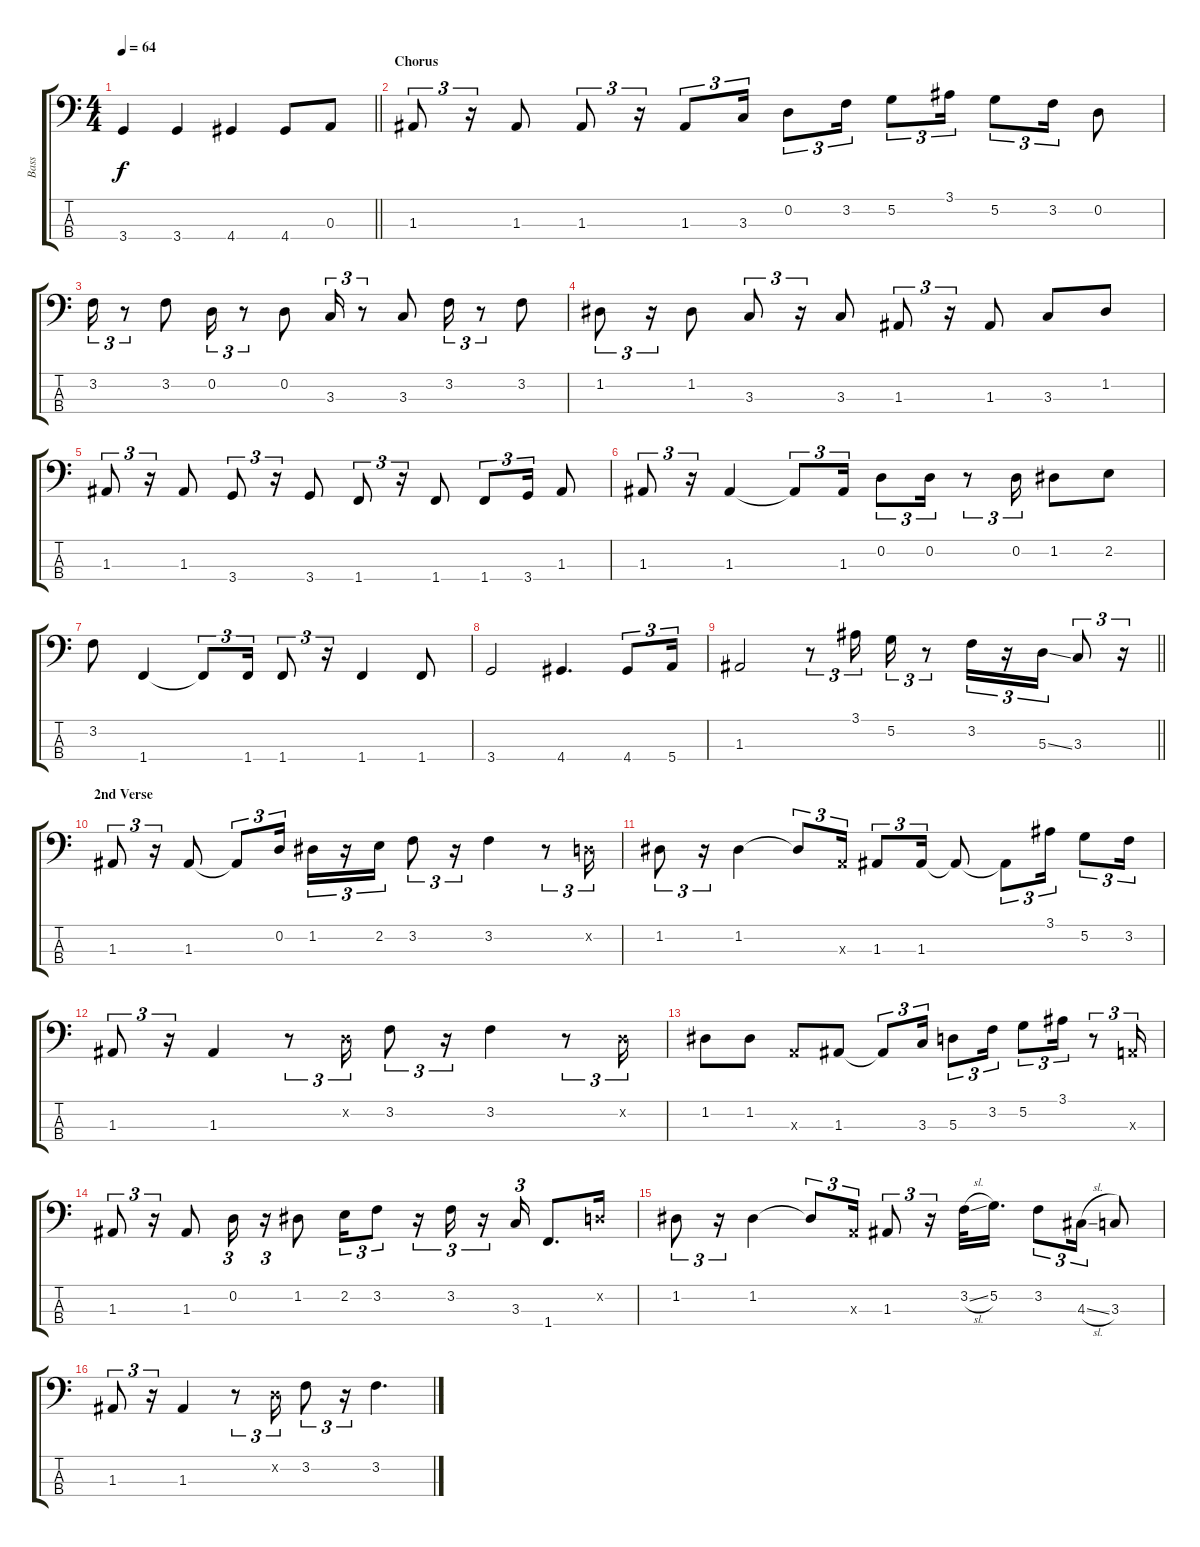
\track ("Bass" "Bass") {instrument electricbassfinger}
\staff {score tabs}
\tuning (G2 D2 A1 E1) {hide}
\ts (4 4)
\tempo 64
\clef f4
\barLineRight lightlight
\ks c
3.4.4{dy f} 3.4.4 4.4.4 4.4.8 0.3.8 |
\section ("" "Chorus")
1.3.8{tu (3 2)} r.16{tu (3 2)} 1.3.8 1.3.8{tu (3 2)} r.16{tu (3 2)} 1.3.8{tu (3 2)} 3.3.16{tu (3 2)} 0.2.8{tu (3 2)} 3.2.16{tu (3 2)} 5.2.8{tu (3 2)} 3.1.16{tu (3 2)} 5.2.8{tu (3 2)} 3.2.16{tu (3 2)} 0.2.8 |
3.2.16{tu (3 2)} r.8{tu (3 2)} 3.2.8 0.2.16{tu (3 2)} r.8{tu (3 2)} 0.2.8 3.3.16{tu (3 2)} r.8{tu (3 2)} 3.3.8 3.2.16{tu (3 2)} r.8{tu (3 2)} 3.2.8 |
1.2.8{tu (3 2)} r.16{tu (3 2)} 1.2.8 3.3.8{tu (3 2)} r.16{tu (3 2)} 3.3.8 1.3.8{tu (3 2)} r.16{tu (3 2)} 1.3.8 3.3.8 1.2.8 |
1.3.8{tu (3 2)} r.16{tu (3 2)} 1.3.8 3.4.8{tu (3 2)} r.16{tu (3 2)} 3.4.8 1.4.8{tu (3 2)} r.16{tu (3 2)} 1.4.8 1.4.8{tu (3 2)} 3.4.16{tu (3 2)} 1.3.8 |
1.3.8{tu (3 2)} r.16{tu (3 2)} 1.3.4 1.3{t}.8{tu (3 2)} 1.3.16{tu (3 2)} 0.2.8{tu (3 2)} 0.2.16{tu (3 2)} r.8{tu (3 2)} 0.2.16{tu (3 2)} 1.2.8 2.2.8 |
3.2.8 1.4.4 1.4{t}.8{tu (3 2)} 1.4.16{tu (3 2)} 1.4.8{tu (3 2)} r.16{tu (3 2)} 1.4.4 1.4.8 |
3.4.2 4.4.4{d} 4.4.8{tu (3 2)} 5.4.16{tu (3 2)} |
\barLineRight lightlight
1.3.2 r.8{tu (3 2)} 3.1.16{tu (3 2)} 5.2.16{tu (3 2)} r.8{tu (3 2)} 3.2.16{tu (3 2)} r.16{tu (3 2)} 5.3{ss}.16{tu (3 2)} 3.3.8{tu (3 2)} r.16{tu (3 2)} |
\section ("" "2nd Verse")
1.3.8{tu (3 2)} r.16{tu (3 2)} 1.3.8 1.3{t}.8{tu (3 2)} 0.2.16{tu (3 2)} 1.2.16{tu (3 2)} r.16{tu (3 2)} 2.2.16{tu (3 2)} 3.2.8{tu (3 2)} r.16{tu (3 2)} 3.2.4 r.8{tu (3 2)} 0.2{x}.16{tu (3 2)} |
1.2.8{tu (3 2)} r.16{tu (3 2)} 1.2.4 1.2{t}.8{tu (3 2)} 0.3{x}.16{tu (3 2)} 1.3.8{tu (3 2)} 1.3.16{tu (3 2)} 1.3{t}.8 1.3{t}.8{tu (3 2)} 3.1.16{tu (3 2)} 5.2.8{tu (3 2)} 3.2.16{tu (3 2)} |
1.3.8{tu (3 2)} r.16{tu (3 2)} 1.3.4 r.8{tu (3 2)} 0.2{x}.16{tu (3 2)} 3.2.8{tu (3 2)} r.16{tu (3 2)} 3.2.4 r.8{tu (3 2)} 0.2{x}.16{tu (3 2)} |
1.2.8 1.2.8 0.3{x}.8 1.3.8 1.3{t}.8{tu (3 2)} 3.3.16{tu (3 2)} 5.3.8{tu (3 2)} 3.2.16{tu (3 2)} 5.2.8{tu (3 2)} 3.1.16{tu (3 2)} r.8{tu (3 2)} 0.3{x}.16{tu (3 2)} |
1.3.8{tu (3 2)} r.16{tu (3 2)} 1.3.8 0.2.16{tu (3 2)} r.16{tu (3 2)} 1.2.8 2.2.16{tu (3 2)} 3.2.8{tu (3 2)} r.16{tu (3 2)} 3.2.16{tu (3 2)} r.16{tu (3 2)} 3.3.16{tu (3 2)} 1.4.8{d} 0.2{x}.16 |
1.2.8{tu (3 2)} r.16{tu (3 2)} 1.2.4 1.2{t}.8{tu (3 2)} 0.3{x}.16{tu (3 2)} 1.3.8{tu (3 2)} r.16{tu (3 2)} 3.2{sl}.32 5.2.16{d} 3.2.8{tu (3 2)} 4.3{sl}.16{tu (3 2)} 3.3.8 |
1.3.8{tu (3 2)} r.16{tu (3 2)} 1.3.4 r.8{tu (3 2)} 0.2{x}.16{tu (3 2)} 3.2.8{tu (3 2)} r.16{tu (3 2)} 3.2.4{d}
